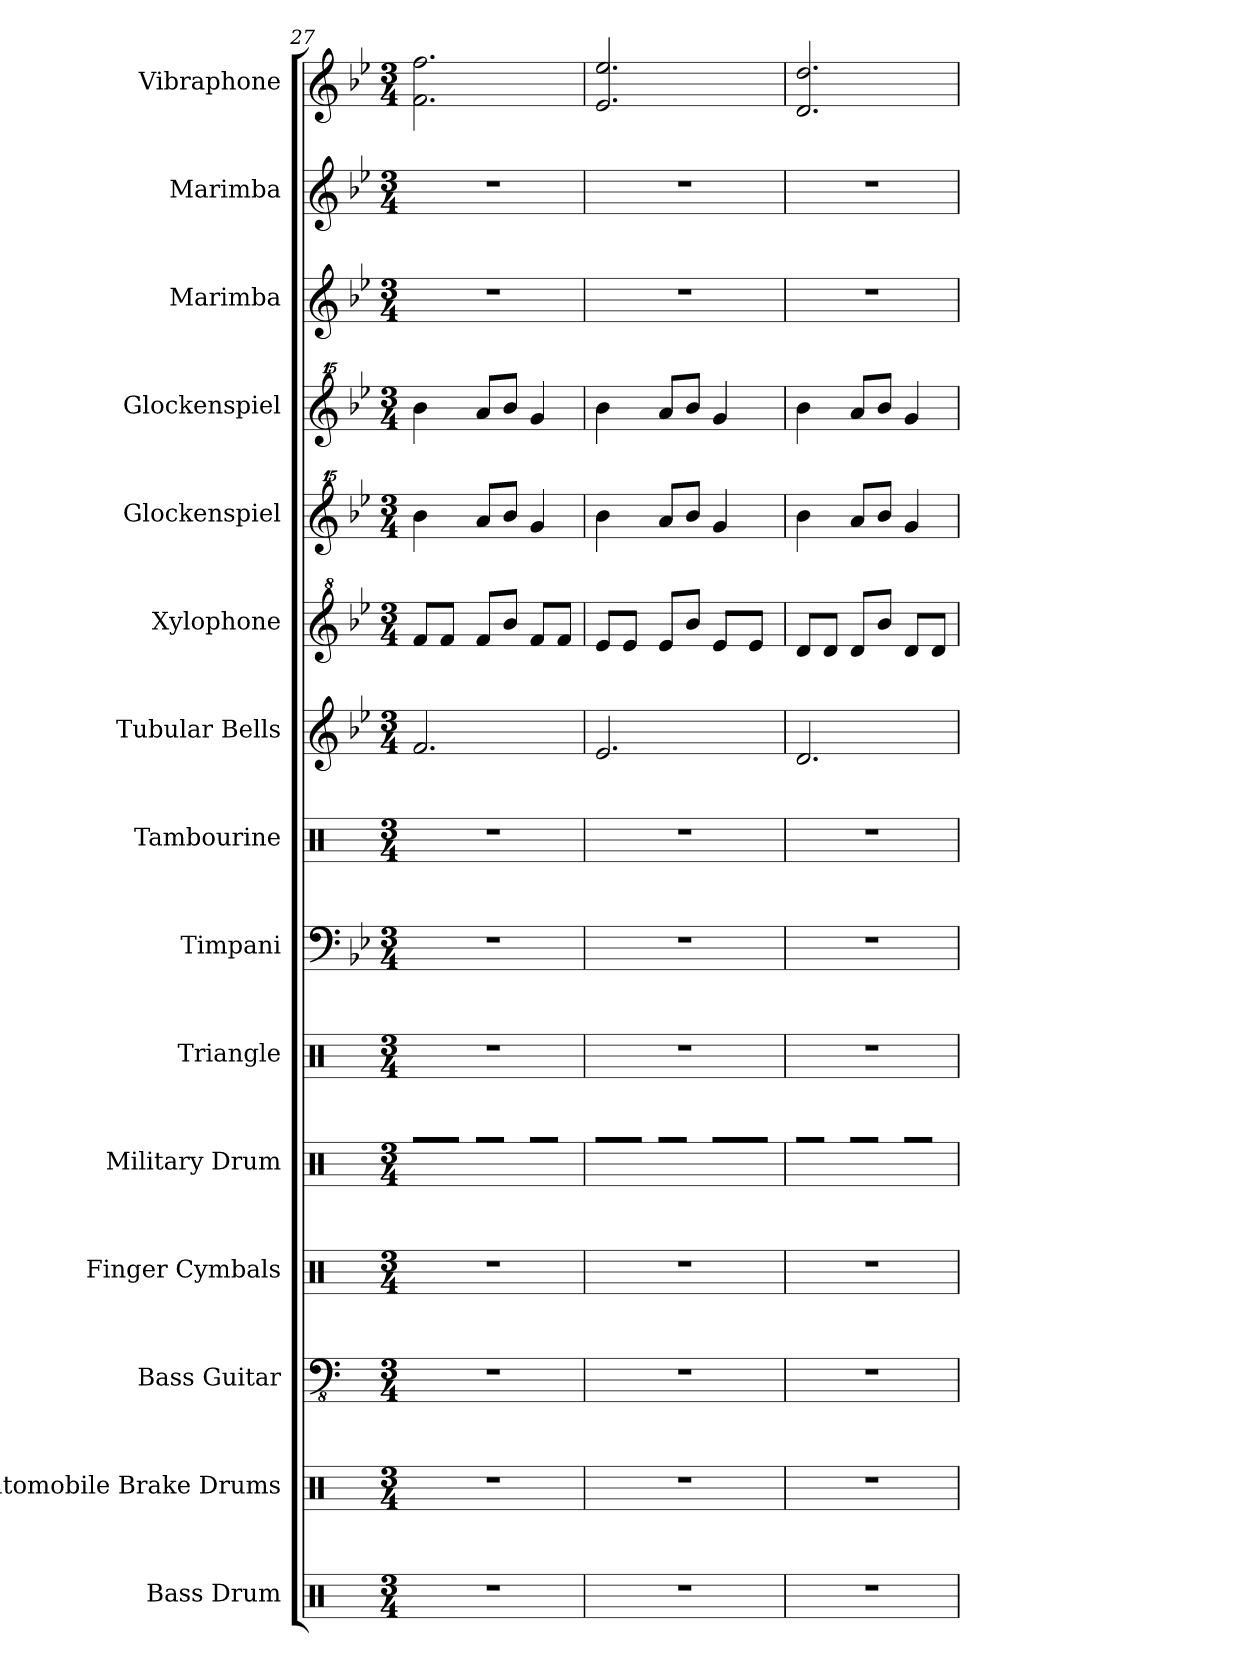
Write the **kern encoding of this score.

**kern	**kern	**kern	**kern	**kern	**kern	**kern	**kern	**kern	**kern	**kern	**kern	**kern	**kern	**kern
*part15	*part14	*part13	*part12	*part11	*part10	*part9	*part8	*part7	*part6	*part5	*part4	*part3	*part2	*part1
*staff15	*staff14	*staff13	*staff12	*staff11	*staff10	*staff9	*staff8	*staff7	*staff6	*staff5	*staff4	*staff3	*staff2	*staff1
*I"Bass Drum	*I"Automobile Brake Drums	*I"Bass Guitar	*I"Finger Cymbals	*I"Military Drum	*I"Triangle	*I"Timpani	*I"Tambourine	*I"Tubular Bells	*I"Xylophone	*I"Glockenspiel	*I"Glockenspiel	*I"Marimba	*I"Marimba	*I"Vibraphone
*I'B. Dr.	*I'Aut. Brk. Dr.	*I'B. Guit.	*I'Fi. Cym.	*I'Mil. Dr.	*I'Trgl.	*I'Timp.	*I'Tamb.	*I'Tu. Be.	*I'Xyl.	*I'Glk.	*I'Glk.	*I'Mrm.	*I'Mrm.	*I'Vib.
*clefX	*clefX	*clefFv4	*clefX	*clefX	*clefX	*clefF4	*clefX	*clefG2	*clefG^2	*clefG^^2	*clefG^^2	*clefG2	*clefG2	*clefG2
*k[]	*k[]	*k[]	*k[]	*k[]	*k[]	*k[b-e-]	*k[]	*k[b-e-]	*k[b-e-]	*k[b-e-]	*k[b-e-]	*k[b-e-]	*k[b-e-]	*k[b-e-]
*C:	*C:	*C:	*C:	*C:	*C:	*B-:	*C:	*B-:	*B-:	*B-:	*B-:	*B-:	*B-:	*B-:
*M3/4	*M3/4	*M3/4	*M3/4	*M3/4	*M3/4	*M3/4	*M3/4	*M3/4	*M3/4	*M3/4	*M3/4	*M3/4	*M3/4	*M3/4
=27	=27	=27	=27	=27	=27	=27	=27	=27	=27	=27	=27	=27	=27	=27
2.r	2.r	2.r	2.r	8R\L	2.r	2.r	2.r	2.f/	8ff/L	4bbb-\	4bbb-\	2.r	2.r	2.f\ 2.ff\
.	.	.	.	16R\L	.	.	.	.	8ff/J	.	.	.	.	.
.	.	.	.	16R\JJ	.	.	.	.	.	.	.	.	.	.
.	.	.	.	8R\L	.	.	.	.	8ff/L	8aaa/L	8aaa/L	.	.	.
.	.	.	.	8R\J	.	.	.	.	8bb-/J	8bbb-/J	8bbb-/J	.	.	.
.	.	.	.	8R\L	.	.	.	.	8ff/L	4ggg/	4ggg/	.	.	.
.	.	.	.	8R\J	.	.	.	.	8ff/J	.	.	.	.	.
=28	=28	=28	=28	=28	=28	=28	=28	=28	=28	=28	=28	=28	=28	=28
2.r	2.r	2.r	2.r	8R\L	2.r	2.r	2.r	2.e-/	8ee-/L	4bbb-\	4bbb-\	2.r	2.r	2.e-/ 2.ee-/
.	.	.	.	16R\L	.	.	.	.	8ee-/J	.	.	.	.	.
.	.	.	.	16R\JJ	.	.	.	.	.	.	.	.	.	.
.	.	.	.	8R\L	.	.	.	.	8ee-/L	8aaa/L	8aaa/L	.	.	.
.	.	.	.	8R\J	.	.	.	.	8bb-/J	8bbb-/J	8bbb-/J	.	.	.
.	.	.	.	16R\LL	.	.	.	.	8ee-/L	4ggg/	4ggg/	.	.	.
.	.	.	.	16R\	.	.	.	.	.	.	.	.	.	.
.	.	.	.	16R\	.	.	.	.	8ee-/J	.	.	.	.	.
.	.	.	.	16R\JJ	.	.	.	.	.	.	.	.	.	.
!!LO:PB:g=z
=29	=29	=29	=29	=29	=29	=29	=29	=29	=29	=29	=29	=29	=29	=29
2.r	2.r	2.r	2.r	8R\L	2.r	2.r	2.r	2.d/	8dd/L	4bbb-\	4bbb-\	2.r	2.r	2.d/ 2.dd/
.	.	.	.	8R\J	.	.	.	.	8dd/J	.	.	.	.	.
.	.	.	.	8R\L	.	.	.	.	8dd/L	8aaa/L	8aaa/L	.	.	.
.	.	.	.	8R\J	.	.	.	.	8bb-/J	8bbb-/J	8bbb-/J	.	.	.
.	.	.	.	8R\L	.	.	.	.	8dd/L	4ggg/	4ggg/	.	.	.
.	.	.	.	8R\J	.	.	.	.	8dd/J	.	.	.	.	.
=	=	=	=	=	=	=	=	=	=	=	=	=	=	=
*-	*-	*-	*-	*-	*-	*-	*-	*-	*-	*-	*-	*-	*-	*-
